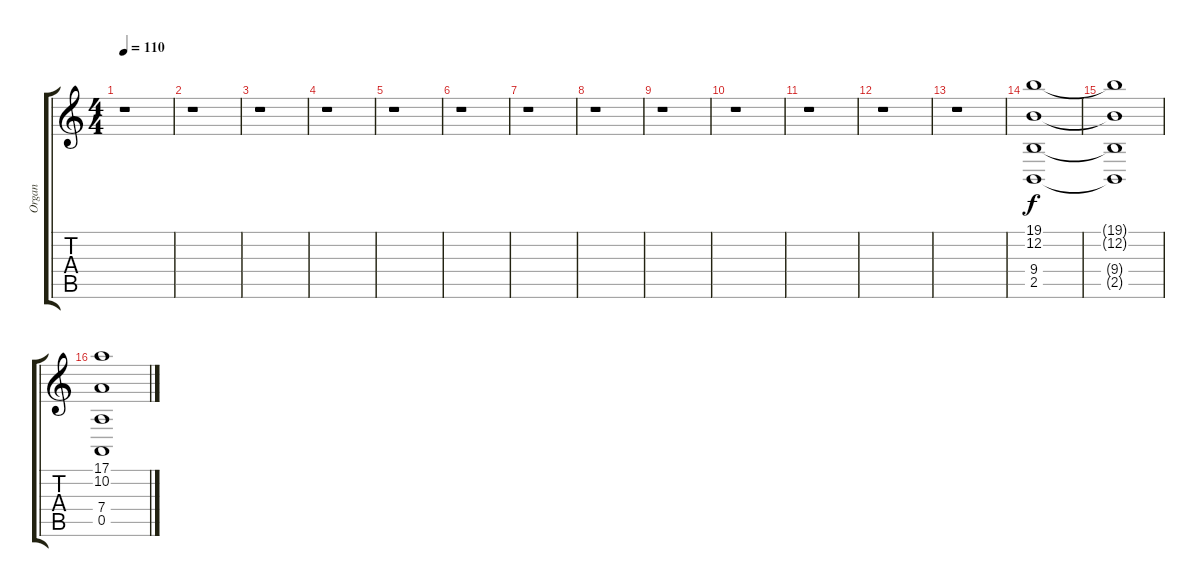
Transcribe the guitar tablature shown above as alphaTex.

\track ("Organ" "Organ") {instrument churchorgan}
\staff {score tabs}
\tuning (E4 B3 G3 D3 A2 E2) {hide}
\ts (4 4)
\tempo 110
\clef g2
\ks c
r.1{dy f instrument churchorgan} |
r.1 |
r.1 |
r.1 |
r.1 |
r.1 |
r.1 |
r.1 |
r.1 |
r.1 |
r.1 |
r.1 |
r.1 |
(19.1 12.2 9.4 2.5).1 |
(19.1{t} 12.2{t} 9.4{t} 2.5{t}).1 |
(17.1 10.2 7.4 0.5).1
